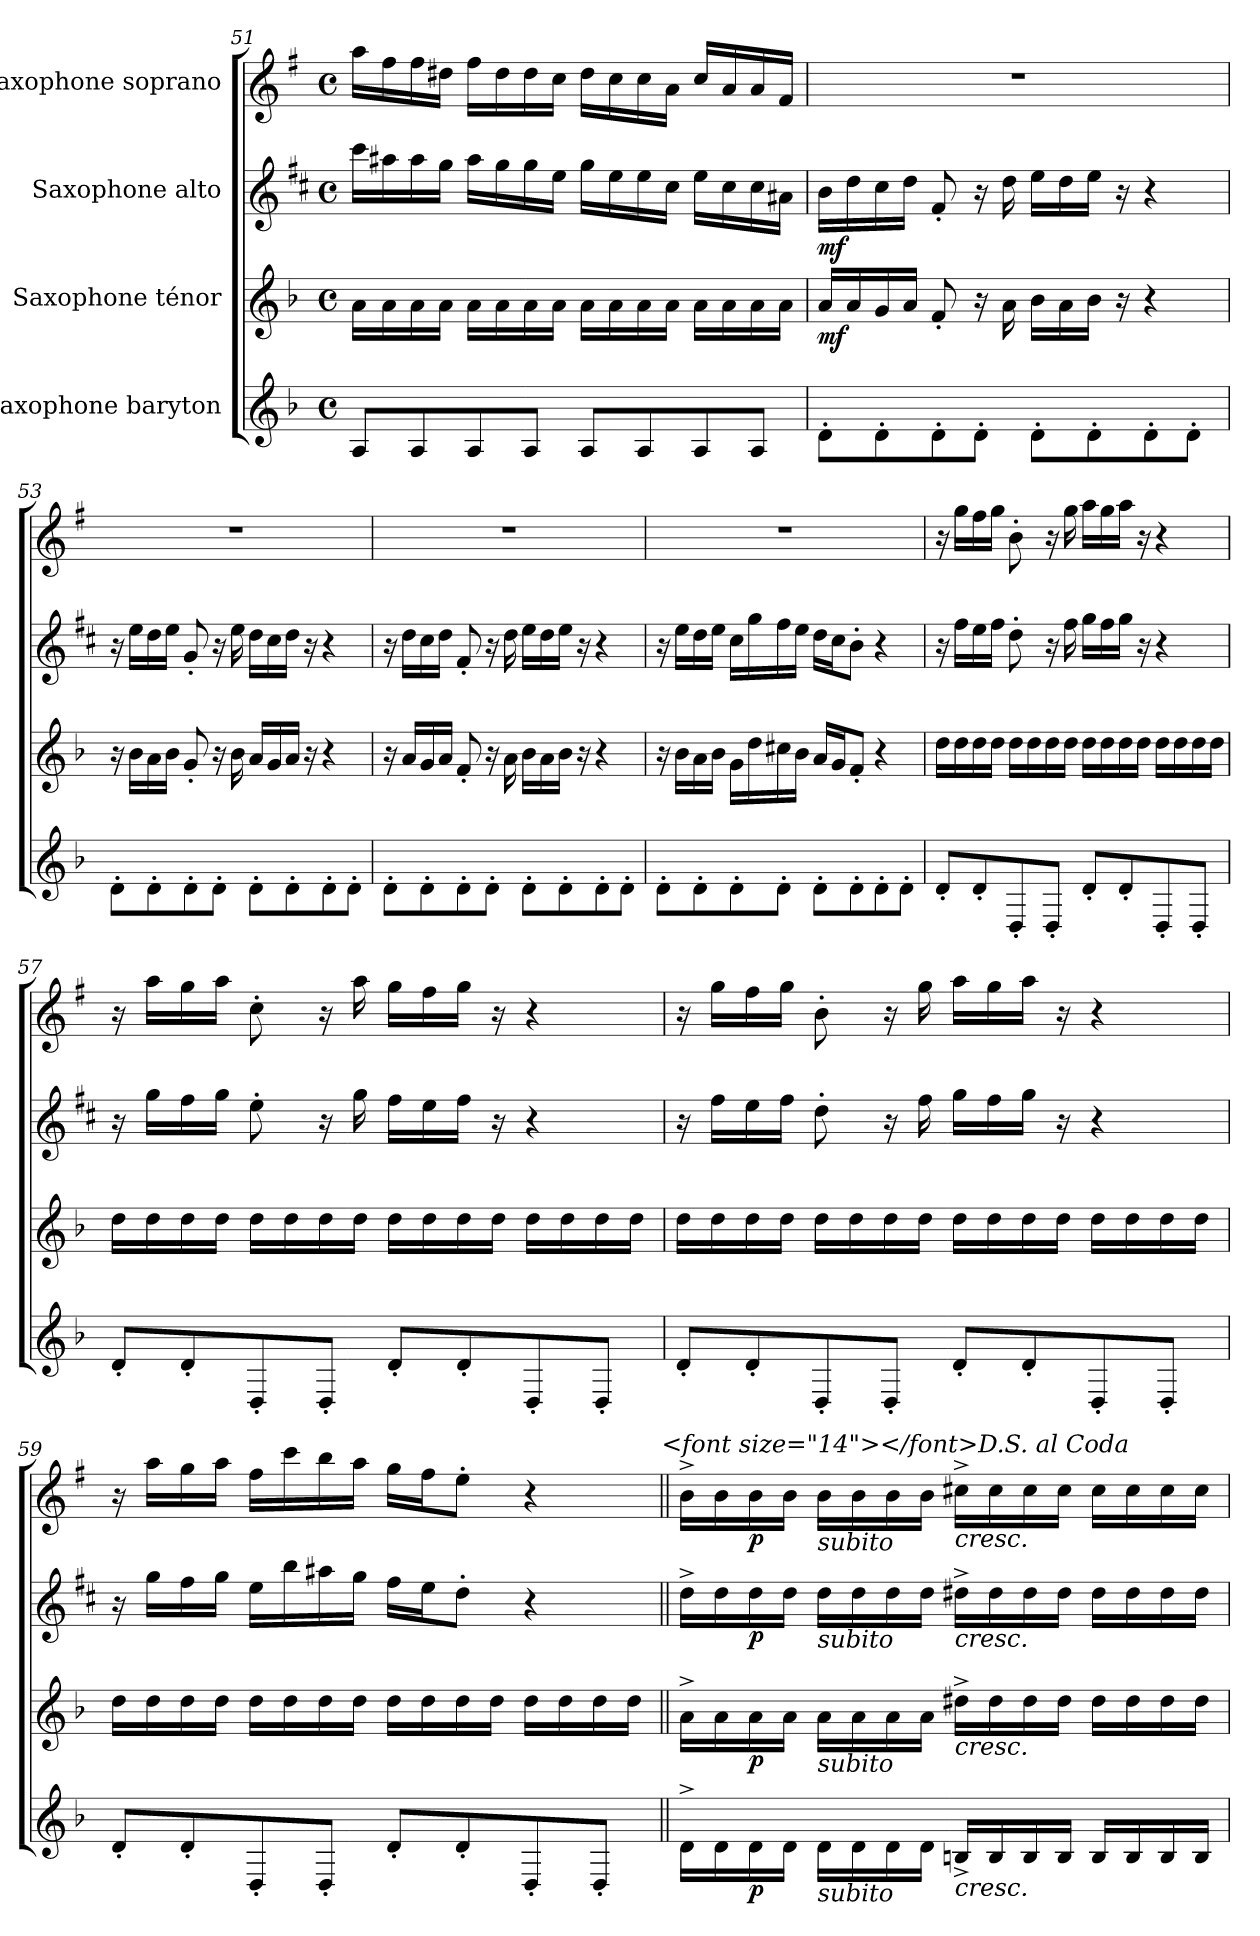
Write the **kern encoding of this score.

**kern	**dynam	**kern	**dynam	**kern	**dynam	**kern	**dynam
*part4	*part4	*part3	*part3	*part2	*part2	*part1	*part1
*staff4	*staff4	*staff3	*staff3	*staff2	*staff2	*staff1	*staff1
*I"Saxophone baryton	*	*I"Saxophone ténor	*	*I"Saxophone alto	*	*I"Saxophone soprano	*
*clefG2	*	*clefG2	*	*clefG2	*	*clefG2	*
*ITrd12c21	*	*ITrd8c14	*	*ITrd5c9	*	*ITrd1c2	*
*k[b-]	*	*k[b-]	*	*k[b-]	*	*k[b-]	*
*F:	*	*F:	*	*F:	*	*F:	*
*M4/4	*	*M4/4	*	*M4/4	*	*M4/4	*
*met(c)	*	*met(c)	*	*met(c)	*	*met(c)	*
=51	=51	=51	=51	=51	=51	=51	=51
8AA/L	.	16A\LL	.	16ee\LL	.	16gg\LL	.
.	.	16A\	.	16cc#X\	.	16ee\	.
8AA/	.	16A\	.	16cc#\	.	16ee\	.
.	.	16A\JJ	.	16b-\JJ	.	16cc#X\JJ	.
8AA/	.	16A\LL	.	16cc#\LL	.	16ee\LL	.
.	.	16A\	.	16b-\	.	16cc#\	.
8AA/J	.	16A\	.	16b-\	.	16cc#\	.
.	.	16A\JJ	.	16g\JJ	.	16b-\JJ	.
8AA/L	.	16A\LL	.	16b-\LL	.	16cc#\LL	.
.	.	16A\	.	16g\	.	16b-\	.
8AA/	.	16A\	.	16g\	.	16b-\	.
.	.	16A\JJ	.	16e\JJ	.	16g\JJ	.
8AA/	.	16A\LL	.	16g\LL	.	16b-/LL	.
.	.	16A\	.	16e\	.	16g/	.
8AA/J	.	16A\	.	16e\	.	16g/	.
.	.	16A\JJ	.	16c#X\JJ	.	16e/JJ	.
=52	=52	=52	=52	=52	=52	=52	=52
!	!	!	!LO:DY:b	!	!LO:DY:b	!	!
8D'\L	.	16A/LL	mf	16d\LL	mf	1r	.
.	.	16A/	.	16f\	.	.	.
8D'\	.	16G/	.	16e\	.	.	.
.	.	16A/JJ	.	16f\JJ	.	.	.
8D'\	.	8F'/	.	8A'/	.	.	.
8D'\J	.	16r	.	16r	.	.	.
.	.	16A\	.	16f\	.	.	.
8D'\L	.	16B-\LL	.	16g\LL	.	.	.
.	.	16A\	.	16f\	.	.	.
8D'\	.	16B-\JJ	.	16g\JJ	.	.	.
.	.	16r	.	16r	.	.	.
8D'\	.	4r	.	4r	.	.	.
8D'\J	.	.	.	.	.	.	.
!!LO:PB:g=z
=53	=53	=53	=53	=53	=53	=53	=53
8D'\L	.	16r	.	16r	.	1r	.
.	.	16B-\LL	.	16g\LL	.	.	.
8D'\	.	16A\	.	16f\	.	.	.
.	.	16B-\JJ	.	16g\JJ	.	.	.
8D'\	.	8G'/	.	8B-'/	.	.	.
8D'\J	.	16r	.	16r	.	.	.
.	.	16B-\	.	16g\	.	.	.
8D'\L	.	16A/LL	.	16f\LL	.	.	.
.	.	16G/	.	16e\	.	.	.
8D'\	.	16A/JJ	.	16f\JJ	.	.	.
.	.	16r	.	16r	.	.	.
8D'\	.	4r	.	4r	.	.	.
8D'\J	.	.	.	.	.	.	.
=54	=54	=54	=54	=54	=54	=54	=54
8D'\L	.	16r	.	16r	.	1r	.
.	.	16A/LL	.	16f\LL	.	.	.
8D'\	.	16G/	.	16e\	.	.	.
.	.	16A/JJ	.	16f\JJ	.	.	.
8D'\	.	8F'/	.	8A'/	.	.	.
8D'\J	.	16r	.	16r	.	.	.
.	.	16A\	.	16f\	.	.	.
8D'\L	.	16B-\LL	.	16g\LL	.	.	.
.	.	16A\	.	16f\	.	.	.
8D'\	.	16B-\JJ	.	16g\JJ	.	.	.
.	.	16r	.	16r	.	.	.
8D'\	.	4r	.	4r	.	.	.
8D'\J	.	.	.	.	.	.	.
=55	=55	=55	=55	=55	=55	=55	=55
8D'\L	.	16r	.	16r	.	1r	.
.	.	16B-\LL	.	16g\LL	.	.	.
8D'\	.	16A\	.	16f\	.	.	.
.	.	16B-\JJ	.	16g\JJ	.	.	.
8D'\	.	16G\LL	.	16e\LL	.	.	.
.	.	16d\	.	16b-\	.	.	.
8D'\J	.	16c#X\	.	16a\	.	.	.
.	.	16B-\JJ	.	16g\JJ	.	.	.
8D'\L	.	16A/LL	.	16f\LL	.	.	.
.	.	16G/J	.	16e\J	.	.	.
8D'\	.	8F'/J	.	8d'\J	.	.	.
8D'\	.	4r	.	4r	.	.	.
8D'\J	.	.	.	.	.	.	.
=56	=56	=56	=56	=56	=56	=56	=56
8D'/L	.	16d\LL	.	16r	.	16r	.
.	.	16d\	.	16a\LL	.	16ff\LL	.
8D'/	.	16d\	.	16g\	.	16ee\	.
.	.	16d\JJ	.	16a\JJ	.	16ff\JJ	.
8DD'/	.	16d\LL	.	8f'\	.	8a'\	.
.	.	16d\	.	.	.	.	.
8DD'/J	.	16d\	.	16r	.	16r	.
.	.	16d\JJ	.	16a\	.	16ff\	.
8D'/L	.	16d\LL	.	16b-\LL	.	16gg\LL	.
.	.	16d\	.	16a\	.	16ff\	.
8D'/	.	16d\	.	16b-\JJ	.	16gg\JJ	.
.	.	16d\JJ	.	16r	.	16r	.
8DD'/	.	16d\LL	.	4r	.	4r	.
.	.	16d\	.	.	.	.	.
8DD'/J	.	16d\	.	.	.	.	.
.	.	16d\JJ	.	.	.	.	.
=57	=57	=57	=57	=57	=57	=57	=57
8D'/L	.	16d\LL	.	16r	.	16r	.
.	.	16d\	.	16b-\LL	.	16gg\LL	.
8D'/	.	16d\	.	16a\	.	16ff\	.
.	.	16d\JJ	.	16b-\JJ	.	16gg\JJ	.
8DD'/	.	16d\LL	.	8g'\	.	8b-'\	.
.	.	16d\	.	.	.	.	.
8DD'/J	.	16d\	.	16r	.	16r	.
.	.	16d\JJ	.	16b-\	.	16gg\	.
8D'/L	.	16d\LL	.	16a\LL	.	16ff\LL	.
.	.	16d\	.	16g\	.	16ee\	.
8D'/	.	16d\	.	16a\JJ	.	16ff\JJ	.
.	.	16d\JJ	.	16r	.	16r	.
8DD'/	.	16d\LL	.	4r	.	4r	.
.	.	16d\	.	.	.	.	.
8DD'/J	.	16d\	.	.	.	.	.
.	.	16d\JJ	.	.	.	.	.
!!LO:LB:g=z
=58	=58	=58	=58	=58	=58	=58	=58
8D'/L	.	16d\LL	.	16r	.	16r	.
.	.	16d\	.	16a\LL	.	16ff\LL	.
8D'/	.	16d\	.	16g\	.	16ee\	.
.	.	16d\JJ	.	16a\JJ	.	16ff\JJ	.
8DD'/	.	16d\LL	.	8f'\	.	8a'\	.
.	.	16d\	.	.	.	.	.
8DD'/J	.	16d\	.	16r	.	16r	.
.	.	16d\JJ	.	16a\	.	16ff\	.
8D'/L	.	16d\LL	.	16b-\LL	.	16gg\LL	.
.	.	16d\	.	16a\	.	16ff\	.
8D'/	.	16d\	.	16b-\JJ	.	16gg\JJ	.
.	.	16d\JJ	.	16r	.	16r	.
8DD'/	.	16d\LL	.	4r	.	4r	.
.	.	16d\	.	.	.	.	.
8DD'/J	.	16d\	.	.	.	.	.
.	.	16d\JJ	.	.	.	.	.
=59	=59	=59	=59	=59	=59	=59	=59
8D'/L	.	16d\LL	.	16r	.	16r	.
.	.	16d\	.	16b-\LL	.	16gg\LL	.
8D'/	.	16d\	.	16a\	.	16ff\	.
.	.	16d\JJ	.	16b-\JJ	.	16gg\JJ	.
8DD'/	.	16d\LL	.	16g\LL	.	16ee\LL	.
.	.	16d\	.	16dd\	.	16bb-\	.
8DD'/J	.	16d\	.	16cc#X\	.	16aa\	.
.	.	16d\JJ	.	16b-\JJ	.	16gg\JJ	.
8D'/L	.	16d\LL	.	16a\LL	.	16ff\LL	.
.	.	16d\	.	16g\J	.	16ee\J	.
8D'/	.	16d\	.	8f'\J	.	8dd'\J	.
.	.	16d\JJ	.	.	.	.	.
8DD'/	.	16d\LL	.	4r	.	4r	.
.	.	16d\	.	.	.	.	.
8DD'/J	.	16d\	.	.	.	.	.
.	.	16d\JJ	.	.	.	.	.
!	!	!	!	!	!	!LO:TX:a:t=<i><font size="14"></font>D.S. al Coda</i>	!
!!LO:LB:g=z
=60||	=60||	=60||	=60||	=60||	=60||	=60||	=60||
16D^\LL	.	16A^\LL	.	16f^\LL	.	16a^\LL	.
16D\	.	16A\	.	16f\	.	16a\	.
!	!LO:DY:b	!	!LO:DY:b	!	!LO:DY:b	!	!LO:DY:b
16D\	p	16A\	p	16f\	p	16a\	p
16D\JJ	.	16A\JJ	.	16f\JJ	.	16a\JJ	.
!	!	!	!	!	!	!LO:TX:b:i:t=subito	!
!	!	!	!	!LO:TX:b:i:t=subito	!	!	!
!	!	!LO:TX:b:i:t=subito	!	!	!	!	!
!LO:TX:b:i:t=subito	!	!	!	!	!	!	!
16D\LL	.	16A\LL	.	16f\LL	.	16a\LL	.
16D\	.	16A\	.	16f\	.	16a\	.
16D\	.	16A\	.	16f\	.	16a\	.
16D\JJ	.	16A\JJ	.	16f\JJ	.	16a\JJ	.
!	!	!	!	!	!	!LO:TX:b:i:t=cresc.	!
!	!	!	!	!LO:TX:b:i:t=cresc.	!	!	!
!	!	!LO:TX:b:i:t=cresc.	!	!	!	!	!
!LO:TX:b:i:t=cresc.	!	!	!	!	!	!	!
16BBn^/LL	.	16d#X^\LL	.	16f#X^\LL	.	16bn^\LL	.
16BB/	.	16d#\	.	16f#\	.	16b\	.
16BB/	.	16d#\	.	16f#\	.	16b\	.
16BB/JJ	.	16d#\JJ	.	16f#\JJ	.	16b\JJ	.
16BB/LL	.	16d#\LL	.	16f#\LL	.	16b\LL	.
16BB/	.	16d#\	.	16f#\	.	16b\	.
16BB/	.	16d#\	.	16f#\	.	16b\	.
16BB/JJ	.	16d#\JJ	.	16f#\JJ	.	16b\JJ	.
=	=	=	=	=	=	=	=
*-	*-	*-	*-	*-	*-	*-	*-
